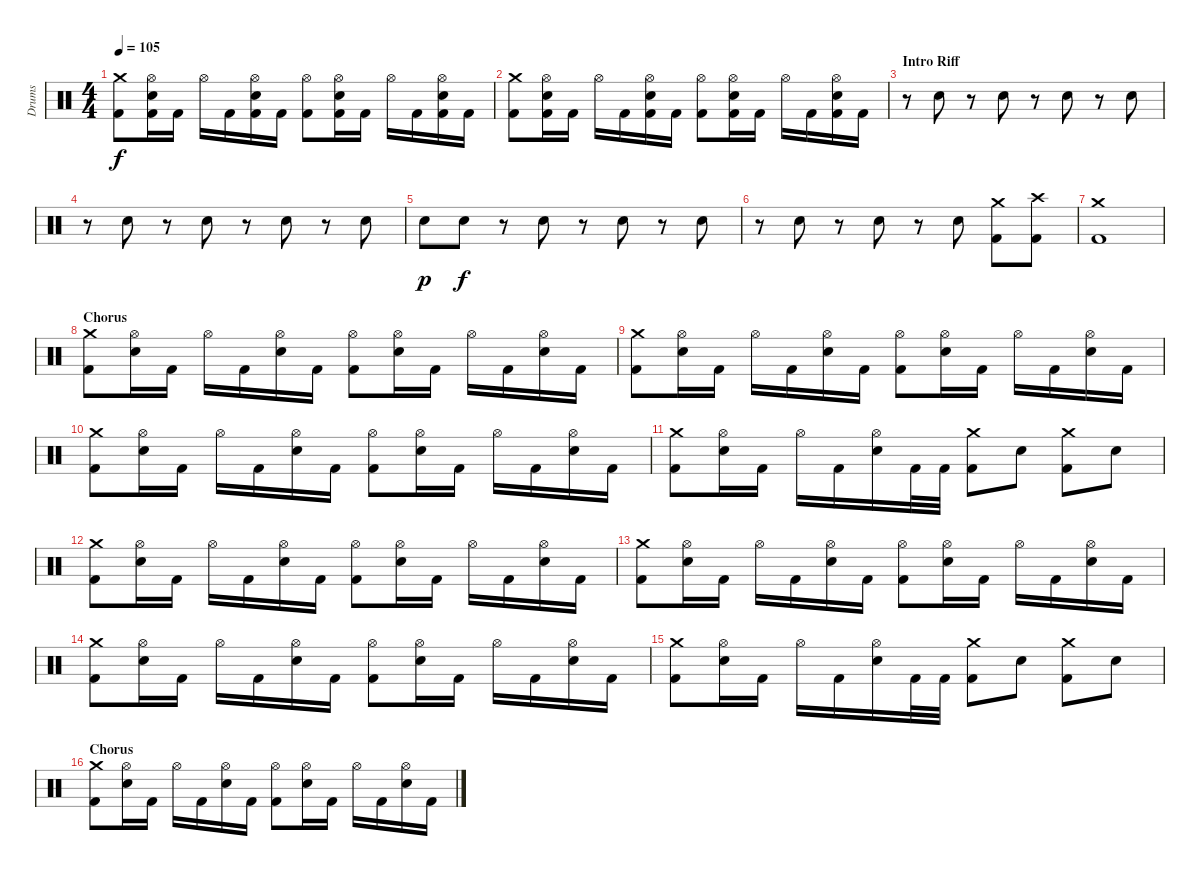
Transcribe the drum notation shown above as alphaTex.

\track ("Drums" "Drums") {instrument percussion}
\staff {score}
\articulation defaults
\ts (4 4)
\tempo 105
\clef neutral
\ks c
("Crash medium (hit)" "Kick (hit) 2").8{dy f} ("Hi-Hat (open)" "Electric Snare (hit)" "Kick (hit) 2").16 "Kick (hit) 2".16 "Hi-Hat (open)".16 "Kick (hit) 2".16 ("Hi-Hat (open)" "Electric Snare (hit)" "Kick (hit) 2").16 "Kick (hit) 2".16 ("Hi-Hat (open)" "Kick (hit) 2").8 ("Hi-Hat (open)" "Electric Snare (hit)" "Kick (hit) 2").16 "Kick (hit) 2".16 "Hi-Hat (open)".16 "Kick (hit) 2".16 ("Hi-Hat (open)" "Electric Snare (hit)" "Kick (hit) 2").16 "Kick (hit) 2".16 |
("Crash medium (hit)" "Kick (hit) 2").8 ("Hi-Hat (open)" "Electric Snare (hit)" "Kick (hit) 2").16 "Kick (hit) 2".16 "Hi-Hat (open)".16 "Kick (hit) 2".16 ("Hi-Hat (open)" "Electric Snare (hit)" "Kick (hit) 2").16 "Kick (hit) 2".16 ("Hi-Hat (open)" "Kick (hit) 2").8 ("Hi-Hat (open)" "Electric Snare (hit)" "Kick (hit) 2").16 "Kick (hit) 2".16 "Hi-Hat (open)".16 "Kick (hit) 2".16 ("Hi-Hat (open)" "Electric Snare (hit)" "Kick (hit) 2").16 "Kick (hit) 2".16 |
\section ("" "Intro Riff")
r.8 "Electric Snare (hit)".8 r.8 "Electric Snare (hit)".8 r.8 "Electric Snare (hit)".8 r.8 "Electric Snare (hit)".8 |
r.8 "Electric Snare (hit)".8 r.8 "Electric Snare (hit)".8 r.8 "Electric Snare (hit)".8 r.8 "Electric Snare (hit)".8 |
"Electric Snare (hit)".8{dy p} "Electric Snare (hit)".8{dy f} r.8 "Electric Snare (hit)".8 r.8 "Electric Snare (hit)".8 r.8 "Electric Snare (hit)".8 |
r.8 "Electric Snare (hit)".8 r.8 "Electric Snare (hit)".8 r.8 "Electric Snare (hit)".8 ("Crash medium (hit)" "Kick (hit) 2").8 ("Crash high (hit)" "Kick (hit) 2").8 |
("Crash medium (hit)" "Kick (hit) 2").1 |
\section ("" "Chorus")
("Crash medium (hit)" "Kick (hit) 2").8 ("Hi-Hat (open)" "Electric Snare (hit)").16 "Kick (hit) 2".16 "Hi-Hat (open)".16 "Kick (hit) 2".16 ("Hi-Hat (open)" "Electric Snare (hit)").16 "Kick (hit) 2".16 ("Hi-Hat (open)" "Kick (hit) 2").8 ("Hi-Hat (open)" "Electric Snare (hit)").16 "Kick (hit) 2".16 "Hi-Hat (open)".16 "Kick (hit) 2".16 ("Hi-Hat (open)" "Electric Snare (hit)").16 "Kick (hit) 2".16 |
("Crash medium (hit)" "Kick (hit) 2").8 ("Hi-Hat (open)" "Electric Snare (hit)").16 "Kick (hit) 2".16 "Hi-Hat (open)".16 "Kick (hit) 2".16 ("Hi-Hat (open)" "Electric Snare (hit)").16 "Kick (hit) 2".16 ("Hi-Hat (open)" "Kick (hit) 2").8 ("Hi-Hat (open)" "Electric Snare (hit)").16 "Kick (hit) 2".16 "Hi-Hat (open)".16 "Kick (hit) 2".16 ("Hi-Hat (open)" "Electric Snare (hit)").16 "Kick (hit) 2".16 |
("Crash medium (hit)" "Kick (hit) 2").8 ("Hi-Hat (open)" "Electric Snare (hit)").16 "Kick (hit) 2".16 "Hi-Hat (open)".16 "Kick (hit) 2".16 ("Hi-Hat (open)" "Electric Snare (hit)").16 "Kick (hit) 2".16 ("Hi-Hat (open)" "Kick (hit) 2").8 ("Hi-Hat (open)" "Electric Snare (hit)").16 "Kick (hit) 2".16 "Hi-Hat (open)".16 "Kick (hit) 2".16 ("Hi-Hat (open)" "Electric Snare (hit)").16 "Kick (hit) 2".16 |
("Crash medium (hit)" "Kick (hit) 2").8 ("Hi-Hat (open)" "Electric Snare (hit)").16 "Kick (hit) 2".16 "Hi-Hat (open)".16 "Kick (hit) 2".16 ("Hi-Hat (open)" "Electric Snare (hit)").16 "Kick (hit) 2".32 "Kick (hit) 2".32 ("Crash medium (hit)" "Kick (hit) 2").8 "Electric Snare (hit)".8 ("Crash medium (hit)" "Kick (hit) 2").8 "Electric Snare (hit)".8 |
("Crash medium (hit)" "Kick (hit) 2").8 ("Hi-Hat (open)" "Electric Snare (hit)").16 "Kick (hit) 2".16 "Hi-Hat (open)".16 "Kick (hit) 2".16 ("Hi-Hat (open)" "Electric Snare (hit)").16 "Kick (hit) 2".16 ("Hi-Hat (open)" "Kick (hit) 2").8 ("Hi-Hat (open)" "Electric Snare (hit)").16 "Kick (hit) 2".16 "Hi-Hat (open)".16 "Kick (hit) 2".16 ("Hi-Hat (open)" "Electric Snare (hit)").16 "Kick (hit) 2".16 |
("Crash medium (hit)" "Kick (hit) 2").8 ("Hi-Hat (open)" "Electric Snare (hit)").16 "Kick (hit) 2".16 "Hi-Hat (open)".16 "Kick (hit) 2".16 ("Hi-Hat (open)" "Electric Snare (hit)").16 "Kick (hit) 2".16 ("Hi-Hat (open)" "Kick (hit) 2").8 ("Hi-Hat (open)" "Electric Snare (hit)").16 "Kick (hit) 2".16 "Hi-Hat (open)".16 "Kick (hit) 2".16 ("Hi-Hat (open)" "Electric Snare (hit)").16 "Kick (hit) 2".16 |
("Crash medium (hit)" "Kick (hit) 2").8 ("Hi-Hat (open)" "Electric Snare (hit)").16 "Kick (hit) 2".16 "Hi-Hat (open)".16 "Kick (hit) 2".16 ("Hi-Hat (open)" "Electric Snare (hit)").16 "Kick (hit) 2".16 ("Hi-Hat (open)" "Kick (hit) 2").8 ("Hi-Hat (open)" "Electric Snare (hit)").16 "Kick (hit) 2".16 "Hi-Hat (open)".16 "Kick (hit) 2".16 ("Hi-Hat (open)" "Electric Snare (hit)").16 "Kick (hit) 2".16 |
("Crash medium (hit)" "Kick (hit) 2").8 ("Hi-Hat (open)" "Electric Snare (hit)").16 "Kick (hit) 2".16 "Hi-Hat (open)".16 "Kick (hit) 2".16 ("Hi-Hat (open)" "Electric Snare (hit)").16 "Kick (hit) 2".32 "Kick (hit) 2".32 ("Crash medium (hit)" "Kick (hit) 2").8 "Electric Snare (hit)".8 ("Crash medium (hit)" "Kick (hit) 2").8 "Electric Snare (hit)".8 |
\section ("" "Chorus")
("Crash medium (hit)" "Kick (hit) 2").8 ("Hi-Hat (open)" "Electric Snare (hit)").16 "Kick (hit) 2".16 "Hi-Hat (open)".16 "Kick (hit) 2".16 ("Hi-Hat (open)" "Electric Snare (hit)").16 "Kick (hit) 2".16 ("Hi-Hat (open)" "Kick (hit) 2").8 ("Hi-Hat (open)" "Electric Snare (hit)").16 "Kick (hit) 2".16 "Hi-Hat (open)".16 "Kick (hit) 2".16 ("Hi-Hat (open)" "Electric Snare (hit)").16 "Kick (hit) 2".16
